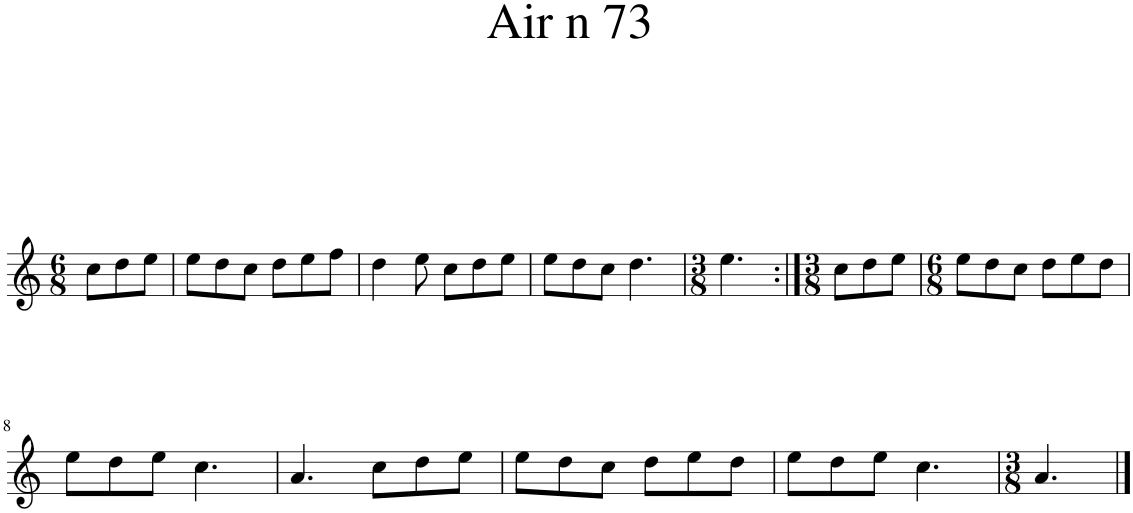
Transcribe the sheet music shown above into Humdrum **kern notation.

**kern
*part1
*staff1
*I"Piano
*I'Pno.
*clefG2
*k[]
*M6/8
=1
8cc\L
8dd\
8ee\J
=2
8ee\L
8dd\
8cc\J
8dd\L
8ee\
8ff\J
=3
4dd\
8ee\
8cc\L
8dd\
8ee\J
=4
8ee\L
8dd\
8cc\J
4.dd\
=5
*M3/8
4.ee\
=6:|!
*M3/8
8cc\L
8dd\
8ee\J
=7
*M6/8
8ee\L
8dd\
8cc\J
8dd\L
8ee\
8dd\J
!!LO:LB:g=z
=8
8ee\L
8dd\
8ee\J
4.cc\
=9
4.a/
8cc\L
8dd\
8ee\J
=10
8ee\L
8dd\
8cc\J
8dd\L
8ee\
8dd\J
=11
8ee\L
8dd\
8ee\J
4.cc\
=12
*M3/8
4.a/
==
*-
